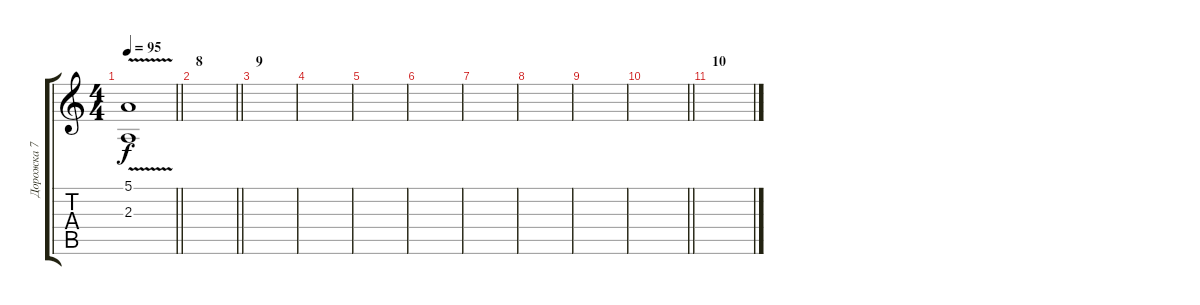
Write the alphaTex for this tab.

\track ("Дорожка 7" "Дорожка 7") {instrument choiraahs}
\staff {score tabs}
\tuning (E4 B3 G3 D3 A2 E2) {hide}
\ts (4 4)
\tempo 95
\clef g2
\barLineRight lightlight
\ks c
(5.1{v} 2.3{v}).1{dy f} |
\section ("" "8")
\barLineRight lightlight
|
\section ("" "9")
|
|
|
|
|
|
|
\barLineRight lightlight
|
\section ("" "10")
